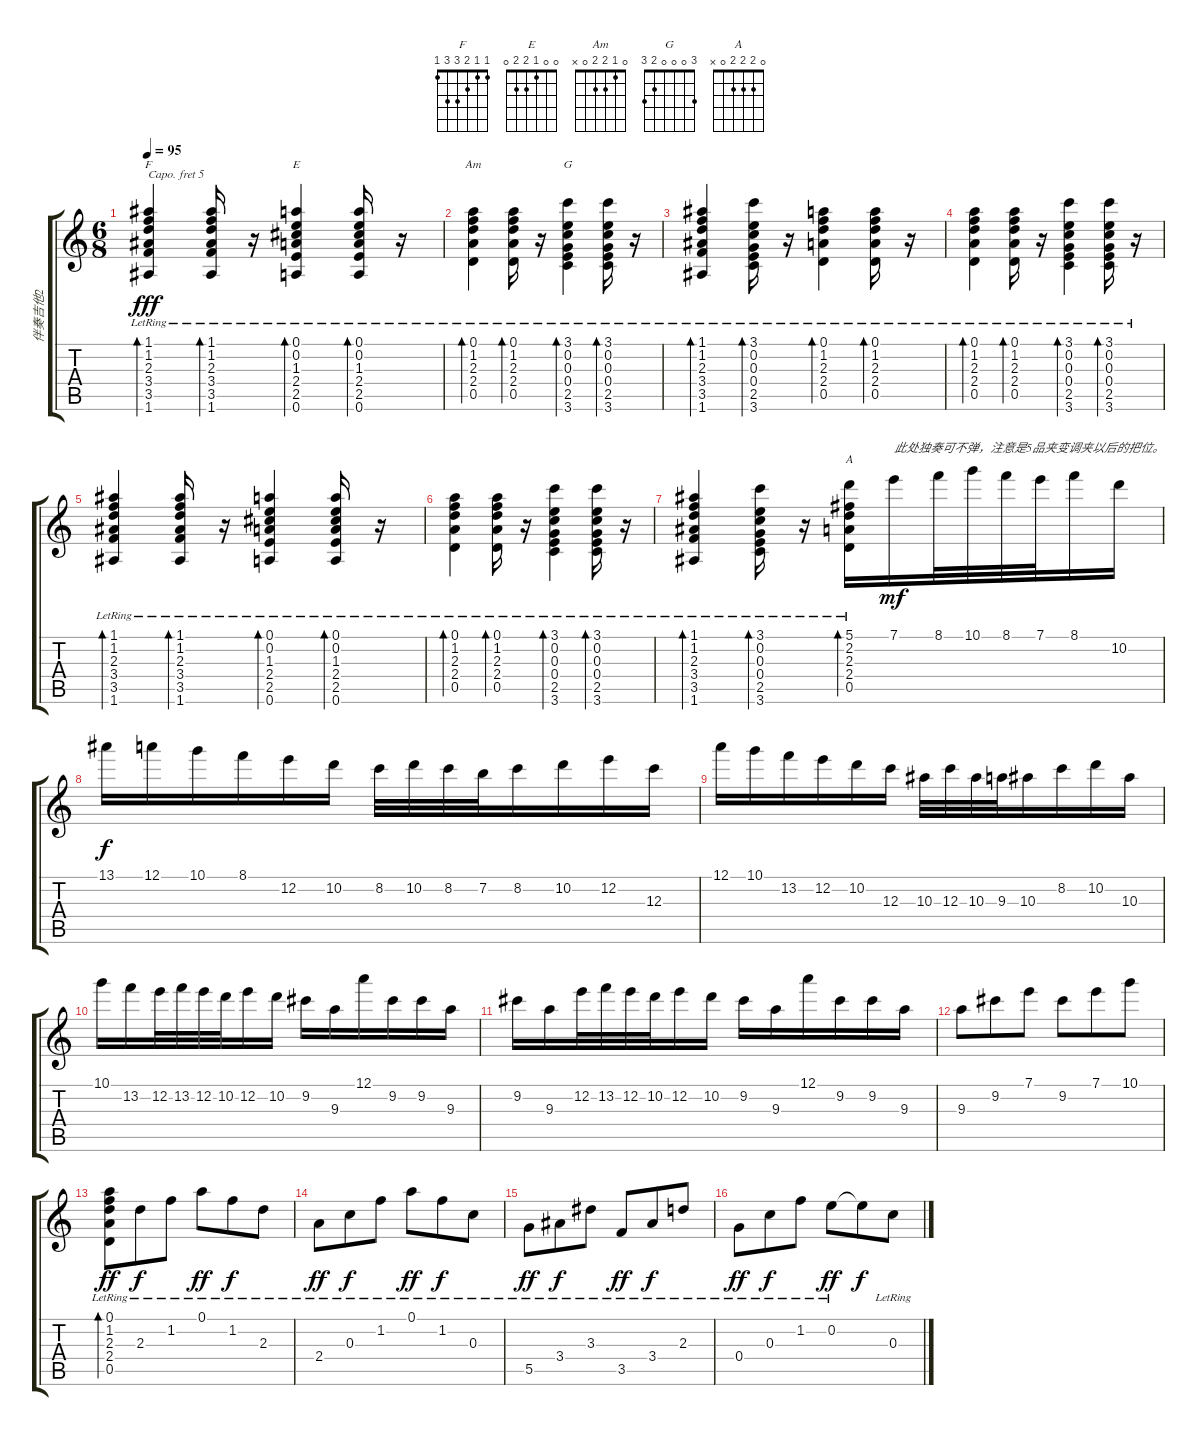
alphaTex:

\track ("伴奏吉他2" "伴奏吉他2") {instrument acousticguitarnylon}
\staff {score tabs}
\capo 5
\tuning (E4 B3 G3 D3 A2 E2) {hide}
\chord ("F" 1 1 2 3 3 1)
\chord ("E" 0 0 1 2 2 0)
\chord ("Am" 0 1 2 2 0 x)
\chord ("G" 3 0 0 0 2 3)
\chord ("A" 0 2 2 2 0 x)
\ts (6 8)
\tempo 95
\clef g2
\ks c
(1.1{lr} 1.2{lr} 2.3{lr} 3.4{lr} 3.5{lr} 1.6{lr}).4{bd 60 ch "F" dy fff} (1.1{lr} 1.2{lr} 2.3{lr} 3.4{lr} 3.5{lr} 1.6{lr}).16{bd 60} r.16 (0.1{lr} 0.2{lr} 1.3{lr} 2.4{lr} 2.5{lr} 0.6{lr}).4{bd 60 ch "E"} (0.1{lr} 0.2{lr} 1.3{lr} 2.4{lr} 2.5{lr} 0.6{lr}).16{bd 60} r.16 |
(0.1{lr} 1.2{lr} 2.3{lr} 2.4{lr} 0.5{lr}).4{bd 60 ch "Am"} (0.1{lr} 1.2{lr} 2.3{lr} 2.4{lr} 0.5{lr}).16{bd 60} r.16 (3.1{lr} 0.2{lr} 0.3{lr} 0.4{lr} 2.5{lr} 3.6{lr}).4{bd 60 ch "G"} (3.1{lr} 0.2{lr} 0.3{lr} 0.4{lr} 2.5{lr} 3.6{lr}).16{bd 60} r.16 |
(1.1{lr} 1.2{lr} 2.3{lr} 3.4{lr} 3.5{lr} 1.6{lr}).4{bd 60} (3.1{lr} 0.2{lr} 0.3{lr} 0.4{lr} 2.5{lr} 3.6{lr}).16{bd 60} r.16 (0.1{lr} 1.2{lr} 2.3{lr} 2.4{lr} 0.5{lr}).4{bd 60} (0.1{lr} 1.2{lr} 2.3{lr} 2.4{lr} 0.5{lr}).16{bd 60} r.16 |
(0.1{lr} 1.2{lr} 2.3{lr} 2.4{lr} 0.5{lr}).4{bd 60} (0.1{lr} 1.2{lr} 2.3{lr} 2.4{lr} 0.5{lr}).16{bd 60} r.16 (3.1{lr} 0.2{lr} 0.3{lr} 0.4{lr} 2.5{lr} 3.6{lr}).4{bd 60} (3.1{lr} 0.2{lr} 0.3{lr} 0.4{lr} 2.5{lr} 3.6{lr}).16{bd 60} r.16 |
(1.1{lr} 1.2{lr} 2.3{lr} 3.4{lr} 3.5{lr} 1.6{lr}).4{bd 60} (1.1{lr} 1.2{lr} 2.3{lr} 3.4{lr} 3.5{lr} 1.6{lr}).16{bd 60} r.16 (0.1{lr} 0.2{lr} 1.3{lr} 2.4{lr} 2.5{lr} 0.6{lr}).4{bd 60} (0.1{lr} 0.2{lr} 1.3{lr} 2.4{lr} 2.5{lr} 0.6{lr}).16{bd 60} r.16 |
(0.1{lr} 1.2{lr} 2.3{lr} 2.4{lr} 0.5{lr}).4{bd 60} (0.1{lr} 1.2{lr} 2.3{lr} 2.4{lr} 0.5{lr}).16{bd 60} r.16 (3.1{lr} 0.2{lr} 0.3{lr} 0.4{lr} 2.5{lr} 3.6{lr}).4{bd 60} (3.1{lr} 0.2{lr} 0.3{lr} 0.4{lr} 2.5{lr} 3.6{lr}).16{bd 60} r.16 |
(1.1{lr} 1.2{lr} 2.3{lr} 3.4{lr} 3.5{lr} 1.6{lr}).4{bd 60} (3.1{lr} 0.2{lr} 0.3{lr} 0.4{lr} 2.5{lr} 3.6{lr}).16{bd 60} r.16 (5.1{lr} 2.2{lr} 2.3{lr} 2.4{lr} 0.5{lr}).16{bd 60 ch "A"} 7.1.16{txt "此处独奏可不弹，注意是5品夹变调夹以后的把位。" dy mf} 8.1.32 10.1.32 8.1.32 7.1.32 8.1.16 10.2.16 |
13.1.16{dy f} 12.1.16 10.1.16 8.1.16 12.2.16 10.2.16 8.2.32 10.2.32 8.2.32 7.2.32 8.2.16 10.2.16 12.2.16 12.3.16 |
12.1.16 10.1.16 13.2.16 12.2.16 10.2.16 12.3.16 10.3.32 12.3.32 10.3.32 9.3.32 10.3.16 8.2.16 10.2.16 10.3.16 |
10.1.16 13.2.16 12.2.32 13.2.32 12.2.32 10.2.32 12.2.16 10.2.16 9.2.16 9.3.16 12.1.16 9.2.16 9.2.16 9.3.16 |
9.2.16 9.3.16 12.2.32 13.2.32 12.2.32 10.2.32 12.2.16 10.2.16 9.2.16 9.3.16 12.1.16 9.2.16 9.2.16 9.3.16 |
9.3.8 9.2.8 7.1.8 9.2.8 7.1.8 10.1.8 |
(0.1{lr} 1.2{lr} 2.3{lr} 2.4{lr} 0.5{lr}).8{bd 60 dy ff} 2.3{lr}.8{dy f} 1.2{lr}.8 0.1{lr}.8{dy ff} 1.2{lr}.8{dy f} 2.3{lr}.8 |
2.4{lr}.8{dy ff} 0.3{lr}.8{dy f} 1.2{lr}.8 0.1{lr}.8{dy ff} 1.2{lr}.8{dy f} 0.3{lr}.8 |
5.5{lr}.8{dy ff} 3.4{lr}.8{dy f} 3.3{lr}.8 3.5{lr}.8{dy ff} 3.4{lr}.8{dy f} 2.3{lr}.8 |
0.4{lr}.8{dy ff} 0.3{lr}.8{dy f} 1.2{lr}.8 0.2{lr}.8{dy ff} 0.2{t}.8{dy f} 0.3{lr}.8
